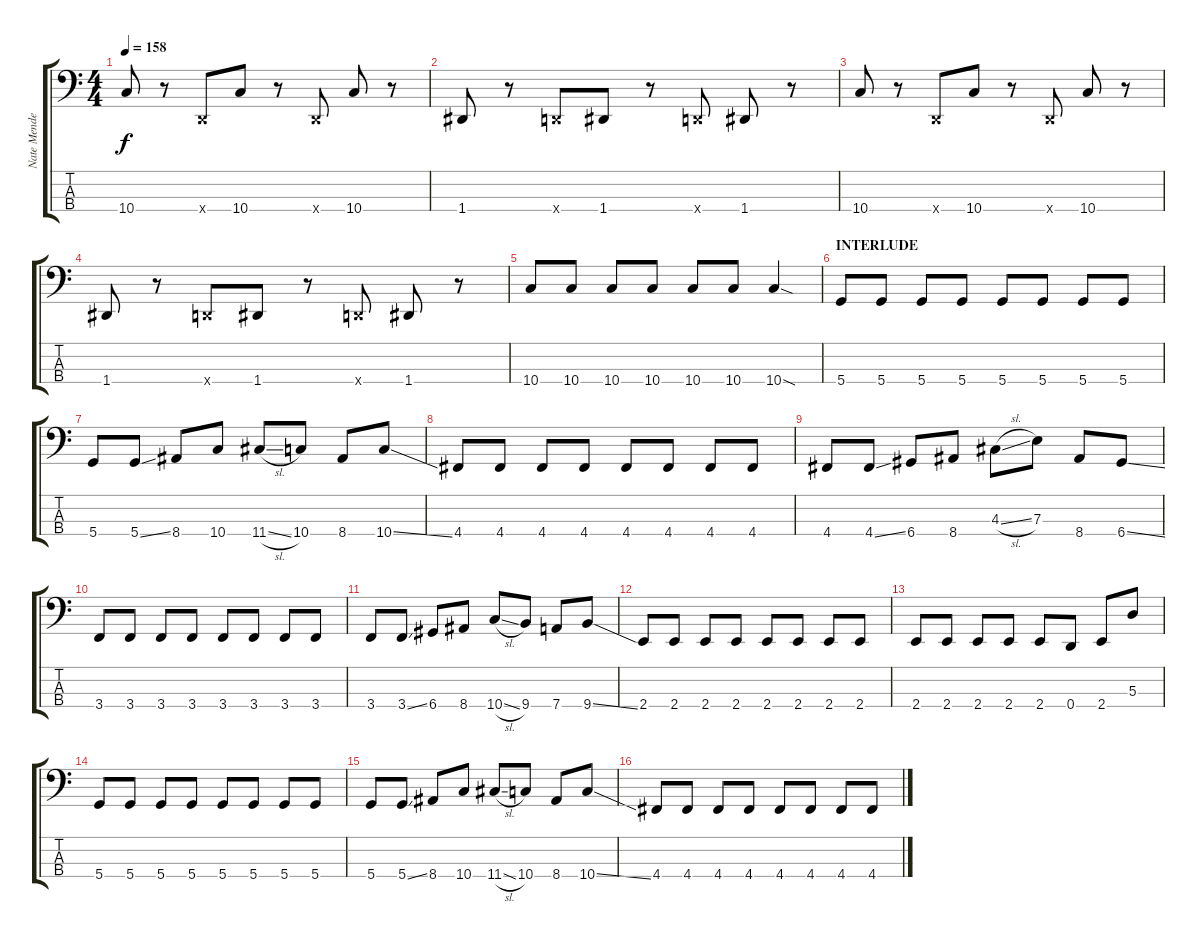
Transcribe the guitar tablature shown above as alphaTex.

\track ("Nate Mendel (Bass)" "Nate Mende") {instrument electricbasspick}
\staff {score tabs}
\tuning (G2 D2 A1 D1) {hide}
\ts (4 4)
\tempo 158
\clef f4
\ks c
10.4.8{dy f} r.8 0.4{x}.8 10.4.8 r.8 0.4{x}.8 10.4.8 r.8 |
1.4.8 r.8 0.4{x}.8 1.4.8 r.8 0.4{x}.8 1.4.8 r.8 |
10.4.8 r.8 0.4{x}.8 10.4.8 r.8 0.4{x}.8 10.4.8 r.8 |
1.4.8 r.8 0.4{x}.8 1.4.8 r.8 0.4{x}.8 1.4.8 r.8 |
10.4.8 10.4.8 10.4.8 10.4.8 10.4.8 10.4.8 10.4{sod}.4 |
\section ("" "INTERLUDE")
5.4.8 5.4.8 5.4.8 5.4.8 5.4.8 5.4.8 5.4.8 5.4.8 |
5.4.8 5.4{ss}.8 8.4.8 10.4.8 11.4{sl}.8 10.4.8 8.4.8 10.4{ss}.8 |
4.4.8 4.4.8 4.4.8 4.4.8 4.4.8 4.4.8 4.4.8 4.4.8 |
4.4.8 4.4{ss}.8 6.4.8 8.4.8 4.3{sl}.8 7.3.8 8.4.8 6.4{ss}.8 |
3.4.8 3.4.8 3.4.8 3.4.8 3.4.8 3.4.8 3.4.8 3.4.8 |
3.4.8 3.4{ss}.8 6.4.8 8.4.8 10.4{sl}.8 9.4.8 7.4.8 9.4{ss}.8 |
2.4.8 2.4.8 2.4.8 2.4.8 2.4.8 2.4.8 2.4.8 2.4.8 |
2.4.8 2.4.8 2.4.8 2.4.8 2.4.8 0.4.8 2.4.8 5.3.8 |
5.4.8 5.4.8 5.4.8 5.4.8 5.4.8 5.4.8 5.4.8 5.4.8 |
5.4.8 5.4{ss}.8 8.4.8 10.4.8 11.4{sl}.8 10.4.8 8.4.8 10.4{ss}.8 |
4.4.8 4.4.8 4.4.8 4.4.8 4.4.8 4.4.8 4.4.8 4.4.8
